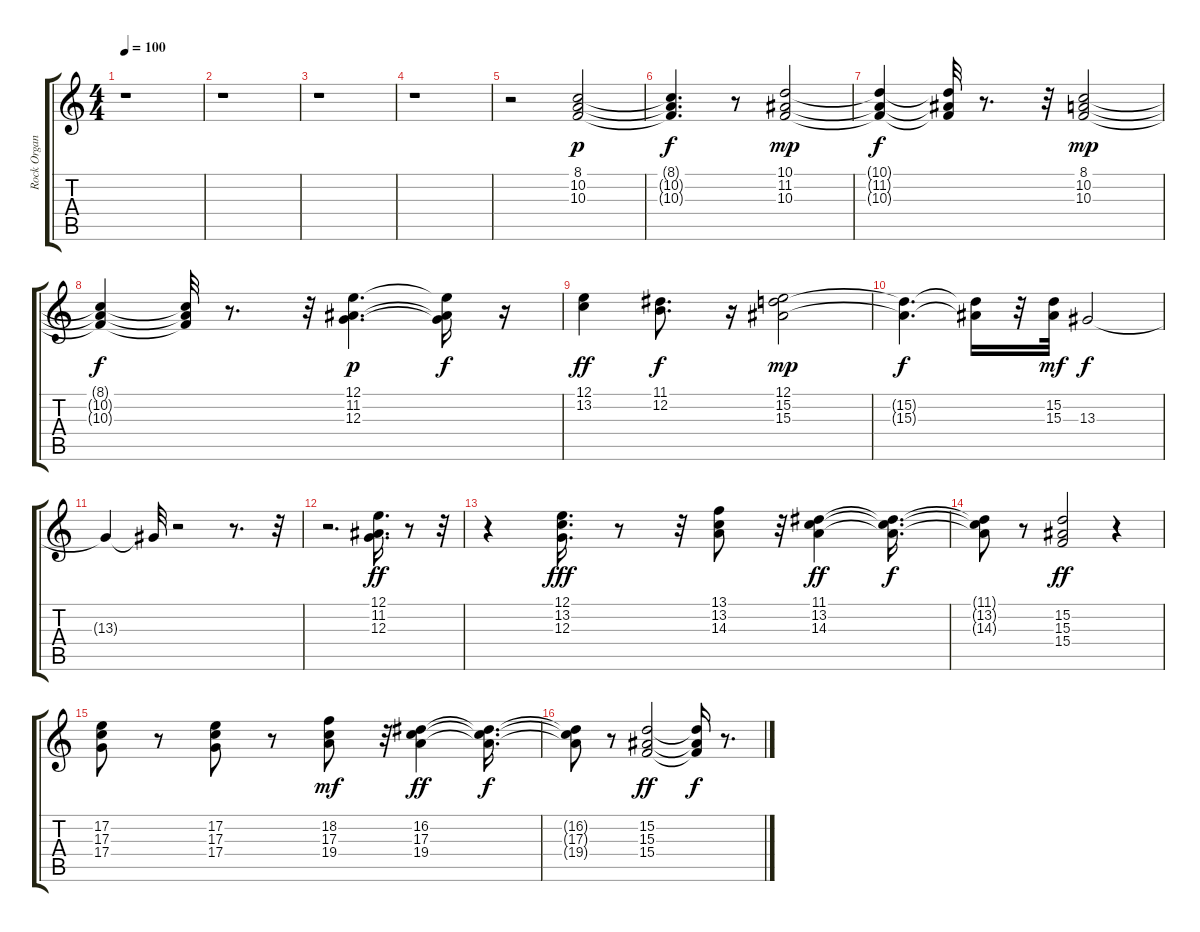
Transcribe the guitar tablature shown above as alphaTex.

\track ("Rock Organ" "Rock Organ") {instrument rockorgan}
\staff {score tabs}
\tuning (E4 B3 G3 D3 A2 E2) {hide}
\ts (4 4)
\tempo 100
\clef g2
\ks c
r.1{dy p} |
r.1 |
r.1 |
r.1 |
r.2 (8.1 10.2 10.3).2 |
(8.1{t} 10.2{t} 10.3{t}).4{d dy f} r.8 (10.1 11.2 10.3).2{dy mp} |
(10.1{t} 11.2{t} 10.3{t}).4{dy f} (10.1{t} 11.2{t} 10.3{t}).32 r.8{d} r.32 (8.1 10.2 10.3).2{dy mp} |
(8.1{t} 10.2{t} 10.3{t}).4{dy f} (8.1{t} 10.2{t} 10.3{t}).32 r.8{d} r.32 (12.1 11.2 12.3).4{d dy p} (12.1{t} 11.2{t} 12.3{t}).16{dy f} r.16 |
(12.1 13.2).4{dy ff} (11.1 12.2).8{d dy f} r.16 (12.1 15.2 15.3).2{dy mp} |
(15.2{t} 15.3{t}).4{d dy f} (15.2{t} 15.3{t}).16 r.32 (15.2 15.3).32{dy mf} 13.3.2{dy f} |
13.3{t}.4 13.3{t}.32 r.2 r.8{d} r.32 |
r.2{d} (12.1 11.2 12.3).16{d dy ff} r.8 r.32 |
r.4 (12.1 13.2 12.3).16{d dy fff} r.8 r.32 (13.1 13.2 14.3).8 r.32 (11.1 13.2 14.3).4{dy ff} (11.1{t} 13.2{t} 14.3{t}).16{d dy f} |
(11.1{t} 13.2{t} 14.3{t}).8 r.8 (15.2 15.3 15.4).2{dy ff} r.4 |
(17.2 17.3 17.4).8 r.8 (17.2 17.3 17.4).8 r.8 (18.2 17.3 19.4).8{dy mf} r.32 (16.2 17.3 19.4).4{dy ff} (16.2{t} 17.3{t} 19.4{t}).16{d dy f} |
(16.2{t} 17.3{t} 19.4{t}).8 r.8 (15.2 15.3 15.4).2{dy ff} (15.2{t} 15.3{t} 15.4{t}).16{dy f} r.8{d}
